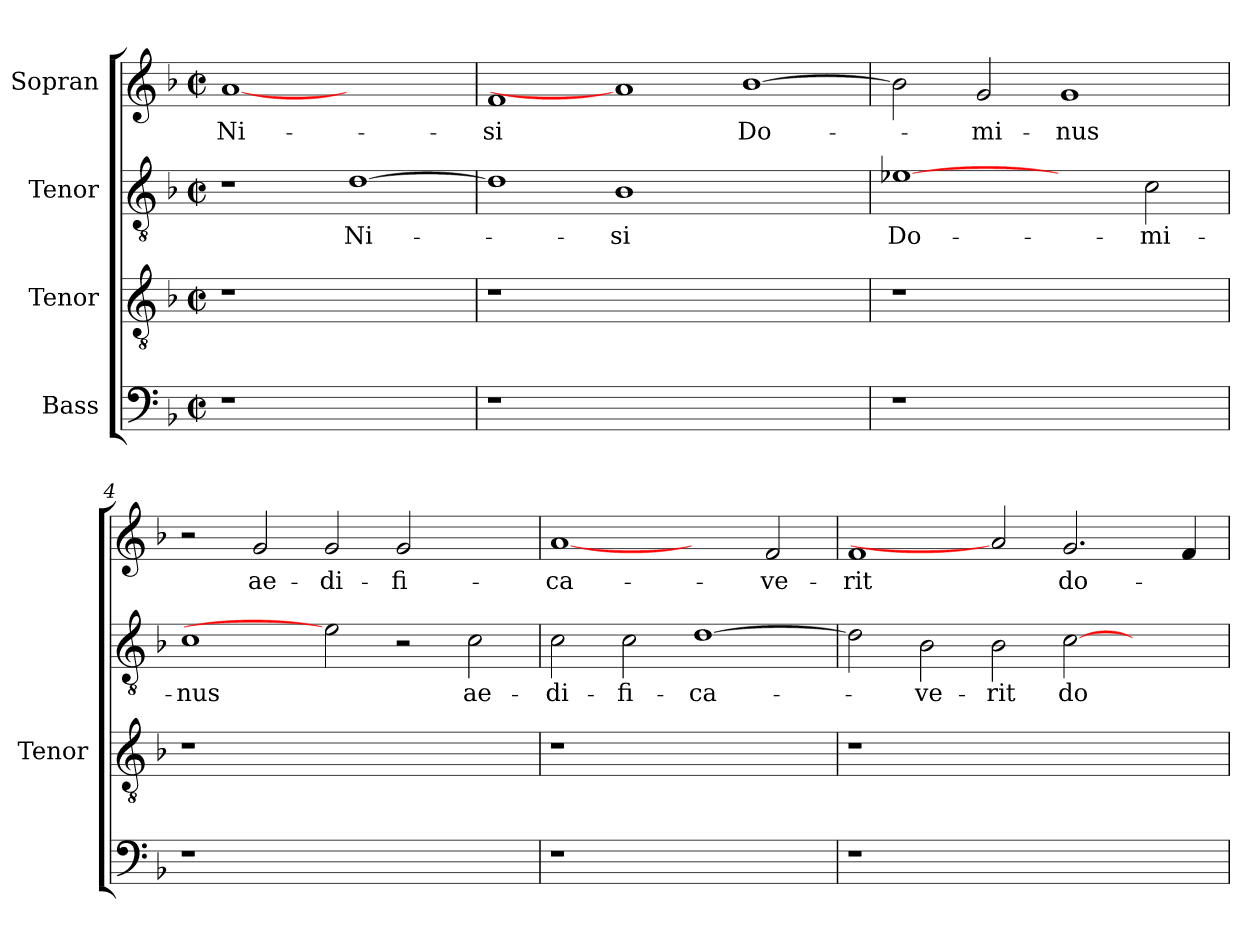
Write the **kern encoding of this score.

**kern	**kern	**kern	**text	**kern	**text
*part4	*part3	*part2	*part2	*part1	*part1
*staff4	*staff3	*staff2	*staff2	*staff1	*staff1
*I"Bass	*I"Tenor	*I"Tenor	*	*I"Sopran	*
*	*I'Tenor	*	*	*	*
!!LO:PB:g=z
*clefF4	*clefGv2	*clefGv2	*	*clefG2	*
*	*ITrd7c12	*ITrd7c12	*	*	*
*k[b-]	*k[b-]	*k[b-]	*	*k[b-]	*
*F:	*F:	*F:	*	*F:	*
*M2/2	*M2/2	*M2/2	*	*M2/2	*
*met(c|)	*met(c|)	*met(c|)	*	*met(c|)	*
=1	=1	=1	=1	=1	=1
!LO:N:vis=1	!LO:N:vis=1	!	!	!	!
!	!	!	!	!	!LO:LY:b:color=#000000
1r	1r	1r	.	[1ai	Ni-
!	!	!	!LO:LY:b:color=#000000	!	!
1ryy	1ryy	[>1Di	Ni-	1ryy	.
=2	=2	=2	=2	=2	=2
!LO:N:vis=1	!LO:N:vis=1	!	!	!	!
!	!	!	!	!	!LO:LY:b:color=#000000
1r	1r	1Di]	.	1fi	-si
!	!	!	!LO:LY:b:color=#000000	!	!
0ryy	0ryy	1BB-i	-si	1ai]	.
!	!	!	!	!	!LO:LY:b:color=#000000
.	.	1ryy	.	[>1b-i	Do-
=3	=3	=3	=3	=3	=3
!LO:N:vis=1	!LO:N:vis=1	!	!	!	!
!	!	!	!LO:LY:b:color=#000000	!	!
1r	1r	[1E-Xi	Do-	2b-i\]	.
!	!	!	!	!	!LO:LY:b:color=#000000
.	.	.	.	2gi/	-mi-
!	!	!	!	!	!LO:LY:b:color=#000000
1ryy	1ryy	2ryy	.	1gi	-nus
!	!	!	!LO:LY:b:color=#000000	!	!
.	.	2Ci\	-mi-	.	.
=4	=4	=4	=4	=4	=4
!LO:N:vis=1	!LO:N:vis=1	!	!	!	!
!	!	!	!LO:LY:b:color=#000000	!	!
1r	1r	1Ci	-nus	2r	.
!	!	!	!	!	!LO:LY:b:color=#000000
.	.	.	.	2gi/	ae-
!	!	!	!	!	!LO:LY:b:color=#000000
1.ryy	1.ryy	2E-i]	.	2gi/	-di-
!	!	!	!	!	!LO:LY:b:color=#000000
.	.	2r	.	2gi/	-fi-
!	!	!	!LO:LY:b:color=#000000	!	!
.	.	2Ci\	ae-	2ryy	.
=5	=5	=5	=5	=5	=5
!LO:N:vis=1	!LO:N:vis=1	!	!	!	!
!	!	!	!LO:LY:b:color=#000000	!	!
!	!	!	!	!	!LO:LY:b:color=#000000
1r	1r	2Ci\	-di-	[1ai	-ca-
!	!	!	!LO:LY:b:color=#000000	!	!
.	.	2Ci\	-fi-	.	.
!	!	!	!LO:LY:b:color=#000000	!	!
1ryy	1ryy	[>1Di	-ca-	2ryy	.
!	!	!	!	!	!LO:LY:b:color=#000000
.	.	.	.	2fi/	-ve-
=6	=6	=6	=6	=6	=6
!LO:N:vis=1	!LO:N:vis=1	!	!	!	!
!	!	!	!	!	!LO:LY:b:color=#000000
1r	1r	2Di\]	.	1fi	-rit
!	!	!	!LO:LY:b:color=#000000	!	!
.	.	2BB-i\	-ve-	.	.
!	!	!	!LO:LY:b:color=#000000	!	!
1.ryy	1.ryy	2BB-i\	-rit	2ai]	.
!	!	!	!LO:LY:b:color=#000000	!	!
!	!	!	!	!	!LO:LY:b:color=#000000
.	.	[>2Ci\	do-	2.gi/	do-
.	.	2ryy	.	.	.
.	.	.	.	4fi/	.
=	=	=	=	=	=
*-	*-	*-	*-	*-	*-
